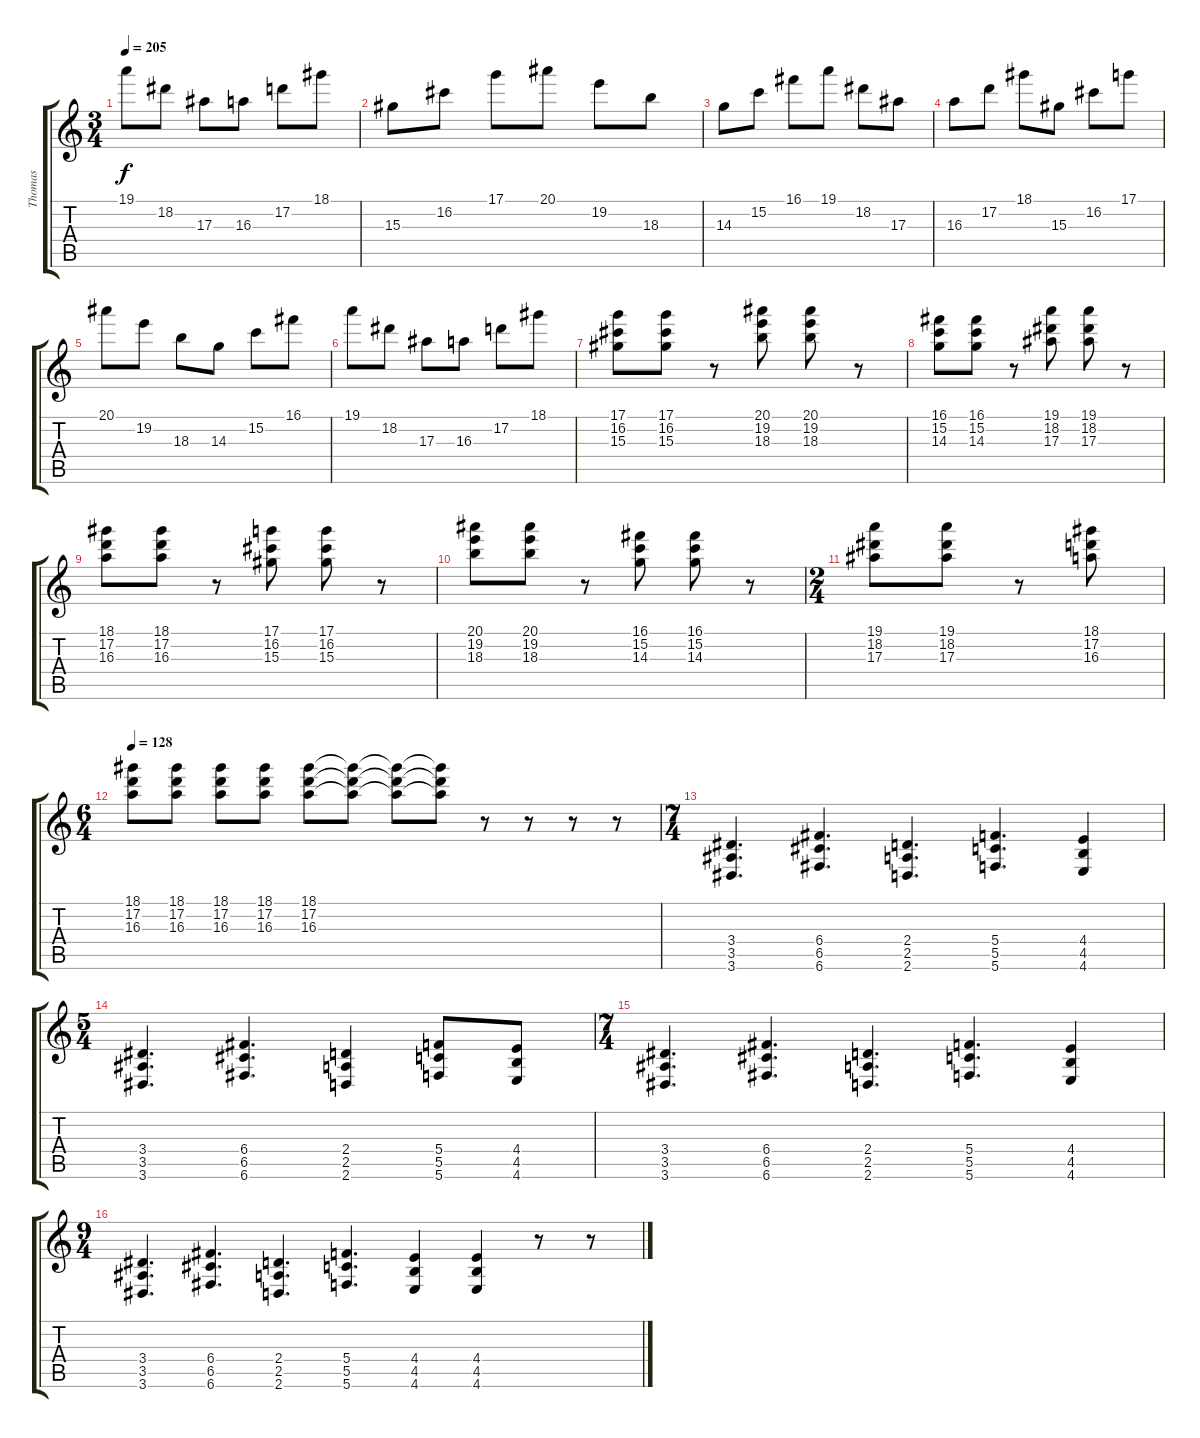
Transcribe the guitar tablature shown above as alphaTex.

\track ("Thomas" "Thomas") {instrument overdrivenguitar}
\staff {score tabs}
\tuning (D4 A3 F3 C3 G2 C2) {hide}
\ts (3 4)
\tempo 205
\clef g2
\ks c
19.1.8{dy f} 18.2.8 17.3.8 16.3.8 17.2.8 18.1.8 |
15.3.8 16.2.8 17.1.8 20.1.8 19.2.8 18.3.8 |
14.3.8 15.2.8 16.1.8 19.1.8 18.2.8 17.3.8 |
16.3.8 17.2.8 18.1.8 15.3.8 16.2.8 17.1.8 |
20.1.8 19.2.8 18.3.8 14.3.8 15.2.8 16.1.8 |
19.1.8 18.2.8 17.3.8 16.3.8 17.2.8 18.1.8 |
(17.1 16.2 15.3).8 (17.1 16.2 15.3).8 r.8 (20.1 19.2 18.3).8 (20.1 19.2 18.3).8 r.8 |
(16.1 15.2 14.3).8 (16.1 15.2 14.3).8 r.8 (19.1 18.2 17.3).8 (19.1 18.2 17.3).8 r.8 |
(18.1 17.2 16.3).8 (18.1 17.2 16.3).8 r.8 (17.1 16.2 15.3).8 (17.1 16.2 15.3).8 r.8 |
(20.1 19.2 18.3).8 (20.1 19.2 18.3).8 r.8 (16.1 15.2 14.3).8 (16.1 15.2 14.3).8 r.8 |
\ts (2 4)
(19.1 18.2 17.3).8 (19.1 18.2 17.3).8 r.8 (18.1 17.2 16.3).8 |
\ts (6 4)
\tempo 128
(18.1 17.2 16.3).8 (18.1 17.2 16.3).8 (18.1 17.2 16.3).8 (18.1 17.2 16.3).8 (18.1 17.2 16.3).8 (18.1{t} 17.2{t} 16.3{t}).8 (18.1{t} 17.2{t} 16.3{t}).8 (18.1{t} 17.2{t} 16.3{t}).8 r.8 r.8 r.8 r.8 |
\ts (7 4)
(3.4 3.5 3.6).4{d} (6.4 6.5 6.6).4{d} (2.4 2.5 2.6).4{d} (5.4 5.5 5.6).4{d} (4.4 4.5 4.6).4 |
\ts (5 4)
(3.4 3.5 3.6).4{d} (6.4 6.5 6.6).4{d} (2.4 2.5 2.6).4 (5.4 5.5 5.6).8 (4.4 4.5 4.6).8 |
\ts (7 4)
(3.4 3.5 3.6).4{d} (6.4 6.5 6.6).4{d} (2.4 2.5 2.6).4{d} (5.4 5.5 5.6).4{d} (4.4 4.5 4.6).4 |
\ts (9 4)
(3.4 3.5 3.6).4{d} (6.4 6.5 6.6).4{d} (2.4 2.5 2.6).4{d} (5.4 5.5 5.6).4{d} (4.4 4.5 4.6).4 (4.4 4.5 4.6).4 r.8 r.8
